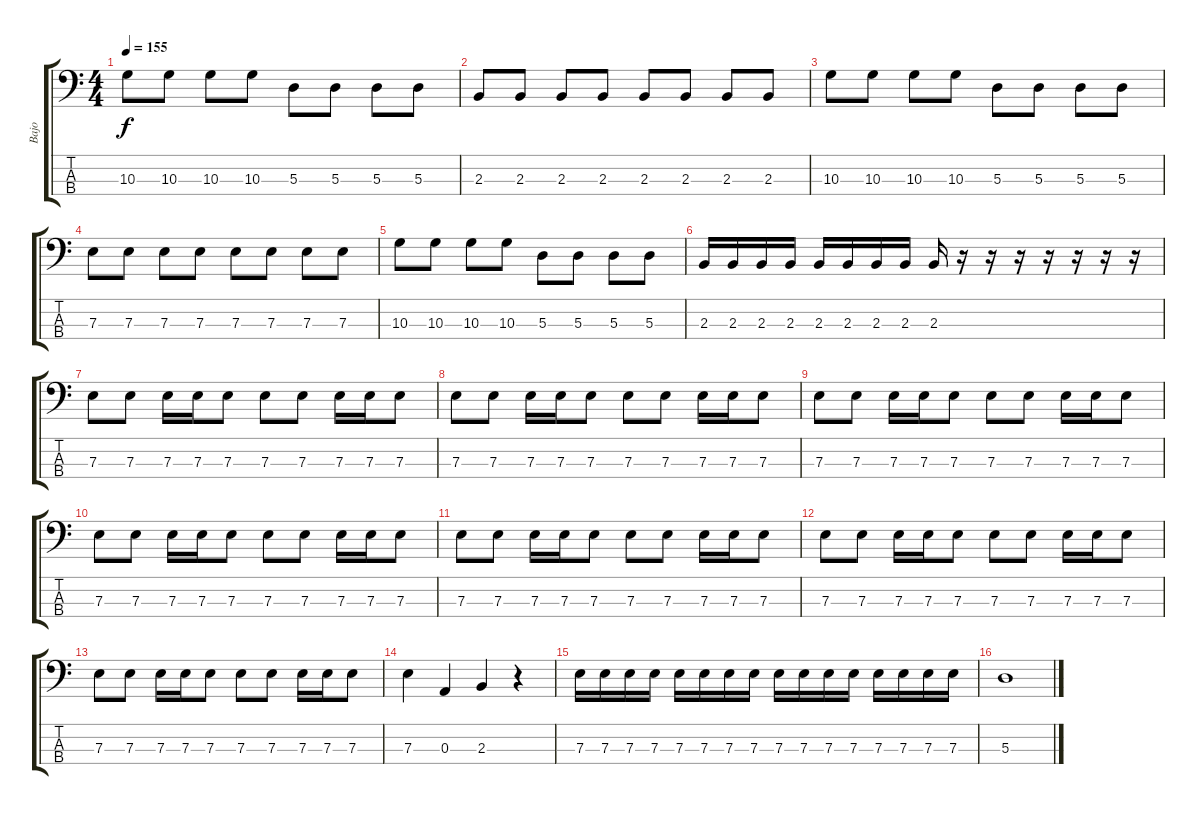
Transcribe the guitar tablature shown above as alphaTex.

\track ("Bajo" "Bajo") {instrument electricbassfinger}
\staff {score tabs}
\tuning (G2 D2 A1 E1) {hide}
\ts (4 4)
\tempo 155
\clef f4
\ks c
10.3.8{dy f} 10.3.8 10.3.8 10.3.8 5.3.8 5.3.8 5.3.8 5.3.8 |
2.3.8 2.3.8 2.3.8 2.3.8 2.3.8 2.3.8 2.3.8 2.3.8 |
10.3.8 10.3.8 10.3.8 10.3.8 5.3.8 5.3.8 5.3.8 5.3.8 |
7.3.8 7.3.8 7.3.8 7.3.8 7.3.8 7.3.8 7.3.8 7.3.8 |
10.3.8 10.3.8 10.3.8 10.3.8 5.3.8 5.3.8 5.3.8 5.3.8 |
2.3.16 2.3.16 2.3.16 2.3.16 2.3.16 2.3.16 2.3.16 2.3.16 2.3.16 r.16 r.16 r.16 r.16 r.16 r.16 r.16 |
7.3.8 7.3.8 7.3.16 7.3.16 7.3.8 7.3.8 7.3.8 7.3.16 7.3.16 7.3.8 |
7.3.8 7.3.8 7.3.16 7.3.16 7.3.8 7.3.8 7.3.8 7.3.16 7.3.16 7.3.8 |
7.3.8 7.3.8 7.3.16 7.3.16 7.3.8 7.3.8 7.3.8 7.3.16 7.3.16 7.3.8 |
7.3.8 7.3.8 7.3.16 7.3.16 7.3.8 7.3.8 7.3.8 7.3.16 7.3.16 7.3.8 |
7.3.8 7.3.8 7.3.16 7.3.16 7.3.8 7.3.8 7.3.8 7.3.16 7.3.16 7.3.8 |
7.3.8 7.3.8 7.3.16 7.3.16 7.3.8 7.3.8 7.3.8 7.3.16 7.3.16 7.3.8 |
7.3.8 7.3.8 7.3.16 7.3.16 7.3.8 7.3.8 7.3.8 7.3.16 7.3.16 7.3.8 |
7.3.4 0.3.4 2.3.4 r.4 |
7.3.16 7.3.16 7.3.16 7.3.16 7.3.16 7.3.16 7.3.16 7.3.16 7.3.16 7.3.16 7.3.16 7.3.16 7.3.16 7.3.16 7.3.16 7.3.16 |
5.3.1
